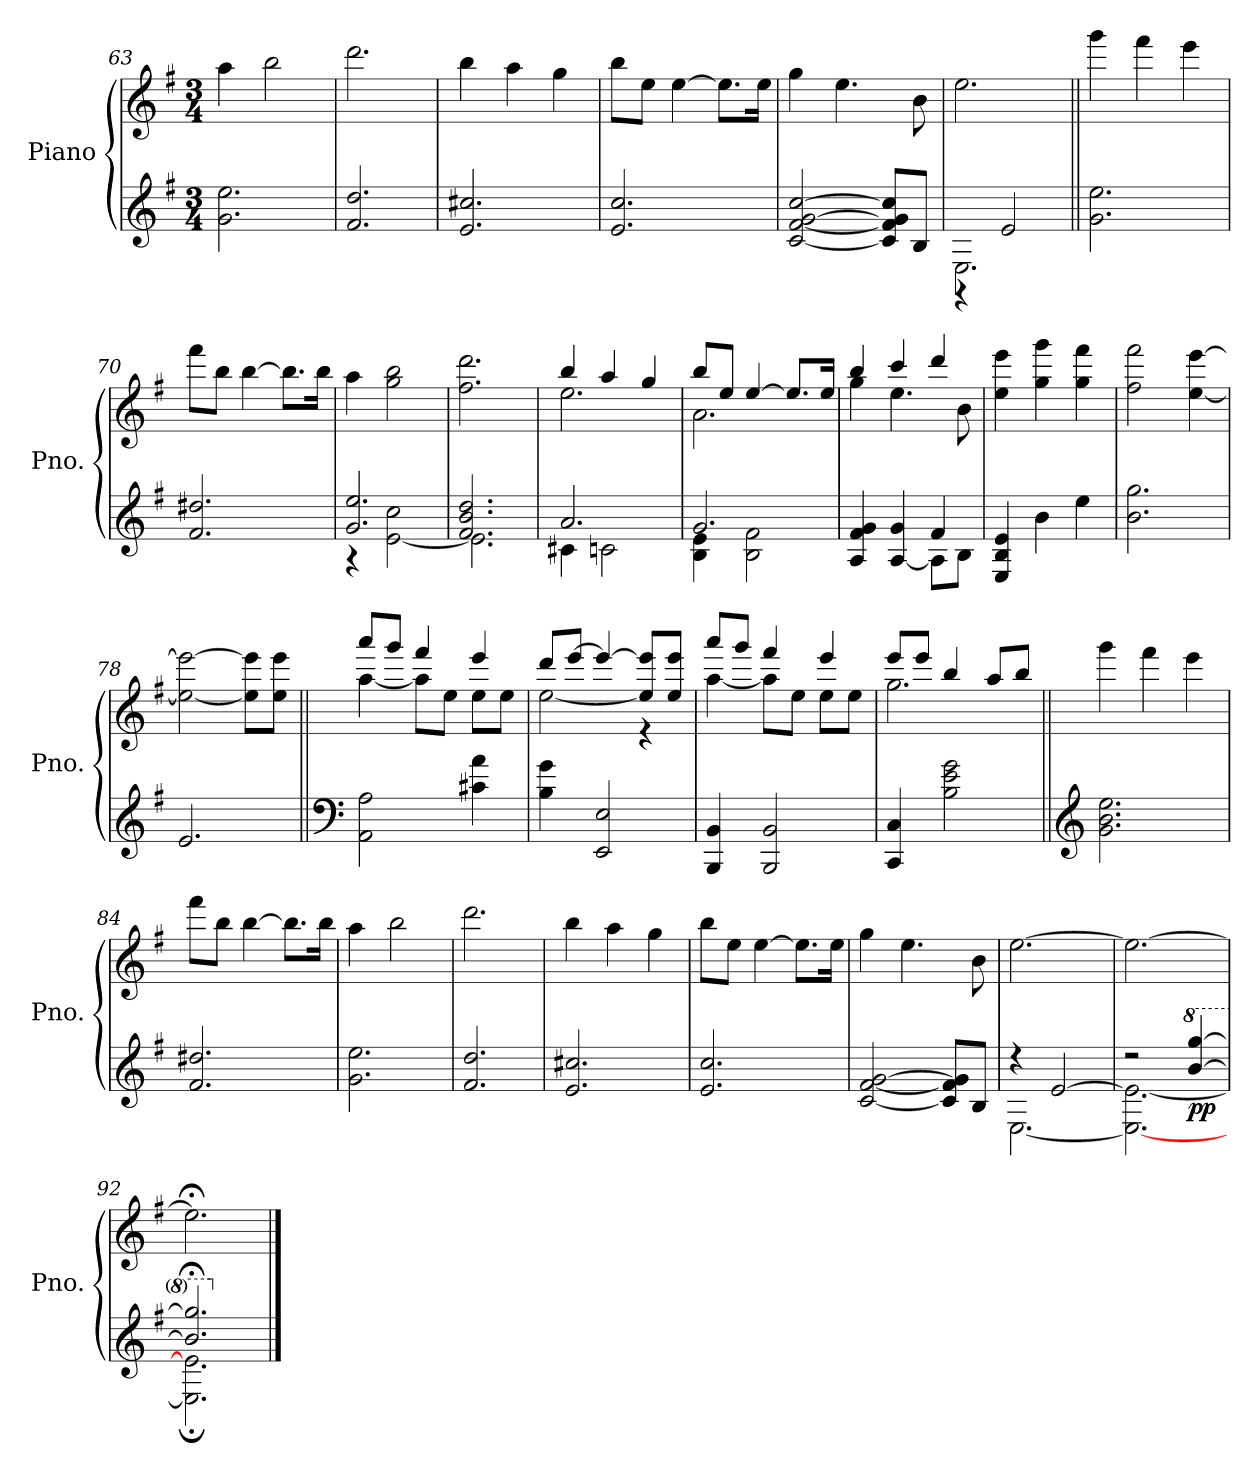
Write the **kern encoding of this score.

**kern	**kern	**dynam
*part1	*part1	*part1
*staff2	*staff1	*staff1/2
*I"Piano	*	*
*I'Pno.	*	*
*clefG2	*clefG2	*
*k[f#]	*k[f#]	*
*M3/4	*M3/4	*
=63	=63	=63
2.g\ 2.ee\	4aa\	.
.	2bb\	.
=64	=64	=64
2.f#/ 2.dd/	2.ddd\	.
=65	=65	=65
2.e/ 2.cc#X/	4bb\	.
.	4aa\	.
.	4gg\	.
=66	=66	=66
2.e/ 2.cc/	8bb\L	.
.	8ee\J	.
.	[4ee\	.
.	8.ee\L]	.
.	16ee\Jk	.
=67	=67	=67
[2c/ [2f#/ [2g/ [2cc/	4gg\	.
.	4.ee\	.
8c/] 8f#/] 8g/] 8cc/]L	.	.
8B/J	8b\	.
=68	=68	=68
*^	*	*
2.E\	4r	2.ee\	.
.	2e/	.	.
*v	*v	*	*
=69||	=69||	=69||
2.g\ 2.ee\	4ggg\	.
.	4fff#\	.
.	4eee\	.
=70	=70	=70
2.f#/ 2.dd#X/	8fff#\L	.
.	8bb\J	.
.	[4bb\	.
.	8.bb\L]	.
.	16bb\Jk	.
=71	=71	=71
*^	*	*
2.g/ 2.ee/	4r	4aa\	.
.	[2e\ 2cc\	2gg\ 2bb\	.
=72	=72	=72	=72
2.f#/ 2.b/ 2.dd/	2.e\]	2.ff#\ 2.ddd\	.
=73	=73	=73	=73
*	*	*^	*
2.a/	4c#X\	4bb/	2.ee\	.
.	2cn\	4aa/	.	.
.	.	4gg/	.	.
=74	=74	=74	=74	=74
2.g/	4B\ 4e\	8bb/L	2.a\	.
.	.	8ee/J	.	.
.	2B\ 2f#\	[4ee/	.	.
.	.	8.ee/L]	.	.
.	.	16ee/Jk	.	.
=75	=75	=75	=75	=75
4A/ 4f#/ 4g/	2ryy	4bb/	4gg\	.
[4A/ 4g/	.	4ccc/	4.ee\	.
4f#/	8A\L]	4ddd/	.	.
.	8B\J	.	8b\	.
*v	*v	*	*	*
*	*v	*v	*
=76	=76	=76
4E/ 4B/ 4e/	4ee\ 4eee\	.
4b\	4gg\ 4ggg\	.
4ee\	4gg\ 4fff#\	.
=77	=77	=77
2.b\ 2.gg\	2ff#\ 2fff#\	.
.	[4ee\ [4eee\	.
=78	=78	=78
2.e/	2ee\_ 2eee\_	.
.	8ee\] 8eee\]L	.
.	8ee\ 8eee\J	.
=79||	=79||	=79||
*clefF4	*	*
*	*^	*
2AA\ 2A\	8aaa/L	[4aa\	.
.	8ggg/J	.	.
.	4fff#/	8aa\L]	.
.	.	8ee\J	.
4c#X\ 4a\	4eee/	8ee\L	.
.	.	8ee\J	.
=80	=80	=80	=80
4B\ 4g\	8ddd/L	[2ee\	.
.	[8eee/J	.	.
2EE/ 2E/	4eee/_	.	.
.	8ee/] 8eee/]L	4r	.
.	8ee/ 8eee/J	.	.
=81	=81	=81	=81
4BBB/ 4BB/	8aaa/L	[4aa\	.
.	8ggg/J	.	.
2BBB/ 2BB/	4fff#/	8aa\L]	.
.	.	8ee\J	.
.	4eee/	8ee\L	.
.	.	8ee\J	.
=82	=82	=82	=82
4CC/ 4C/	8eee/L	2.gg\	.
.	8eee/J	.	.
2B\ 2e\ 2g\	4bb/	.	.
.	8aa/L	.	.
.	8bb/J	.	.
*	*v	*v	*
=83||	=83||	=83||
*clefG2	*	*
2.g\ 2.b\ 2.ee\	4ggg\	.
.	4fff#\	.
.	4eee\	.
=84	=84	=84
2.f#/ 2.dd#X/	8fff#\L	.
.	8bb\J	.
.	[4bb\	.
.	8.bb\L]	.
.	16bb\Jk	.
=85	=85	=85
2.g\ 2.ee\	4aa\	.
.	2bb\	.
=86	=86	=86
2.f#/ 2.dd/	2.ddd\	.
=87	=87	=87
2.e/ 2.cc#X/	4bb\	.
.	4aa\	.
.	4gg\	.
=88	=88	=88
2.e/ 2.cc/	8bb\L	.
.	8ee\J	.
.	[4ee\	.
.	8.ee\L]	.
.	16ee\Jk	.
=89	=89	=89
[2c/ [2f#/ [2g/	4gg\	.
.	4.ee\	.
8c/] 8f#/] 8g/]L	.	.
8B/J	8b\	.
=90	=90	=90
*^	*	*
4r	[2.E\	[2.ee\	.
[2e/	.	.	.
=91	=91	=91	=91
2r	2.E\_ 2.e\_	2.ee\_	.
*8va	*	*	*
!	!	!	!LO:DY:b=2
[4bb/ [4ggg/	.	.	pp
=92	=92	=92	=92
2.bb/];< 2.ggg/];<	2.e\]; 2.ee\];	2.ee;<\]	.
*X8va	*	*	*
*v	*v	*	*
==	==	==
*-	*-	*-
